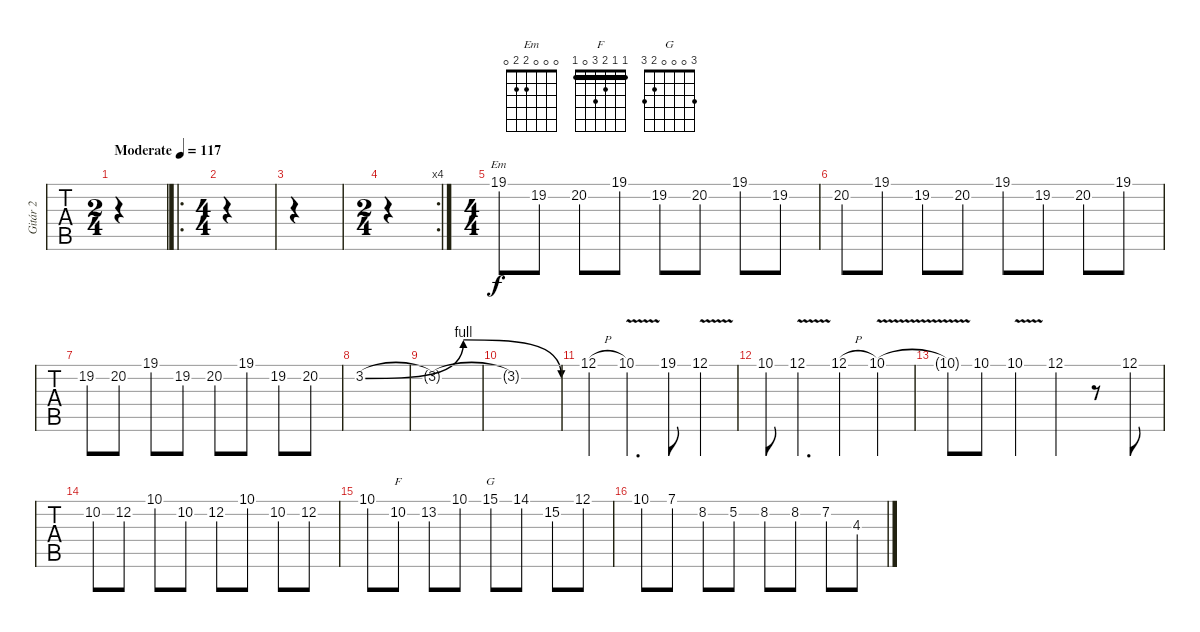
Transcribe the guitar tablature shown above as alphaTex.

\track ("Gitár 2" "Gitár 2") {instrument distortionguitar}
\staff {tabs}
\tuning (E4 B3 G3 D3 A2 E2) {hide}
\chord ("Em" 0 0 0 2 2 0)
\chord ("F" 1 1 2 3 0 1) {barre 1}
\chord ("G" 3 0 0 0 2 3)
\ts (2 4)
\tempo (117 "Moderate")
\clef g2
\ks c
|
\ro
\ts (4 4)
|
|
\rc 4
\ts (2 4)
|
\ts (4 4)
19.1.8{ch "Em"} 19.2.8 20.2.8 19.1.8 19.2.8 20.2.8 19.1.8 19.2.8 |
20.2.8 19.1.8 19.2.8 20.2.8 19.1.8 19.2.8 20.2.8 19.1.8 |
19.2.8 20.2.8 19.1.8 19.2.8 20.2.8 19.1.8 19.2.8 20.2.8 |
3.2{be (bendrelease 0 0 25 4 31 4 60 0)}.1 |
3.2{t}.1 |
3.2{t}.1 |
12.1{h}.4 10.1{v}.4{d} 19.1.8 12.1{v}.4 |
10.1.8 12.1{v}.4{d} 12.1{h}.4 10.1{v}.4 |
10.1{t}.8 10.1.8 10.1{v}.4 12.1.4 r.8 12.1.8 |
10.2.8 12.2.8 10.1.8 10.2.8 12.2.8 10.1.8 10.2.8 12.2.8 |
10.1.8 10.2.8{ch "F"} 13.2.8 10.1.8 15.1.8{ch "G"} 14.1.8 15.2.8 12.1.8 |
10.1.8 7.1.8 8.2.8 5.2.8 8.2.8 8.2.8 7.2.8 4.3.8
